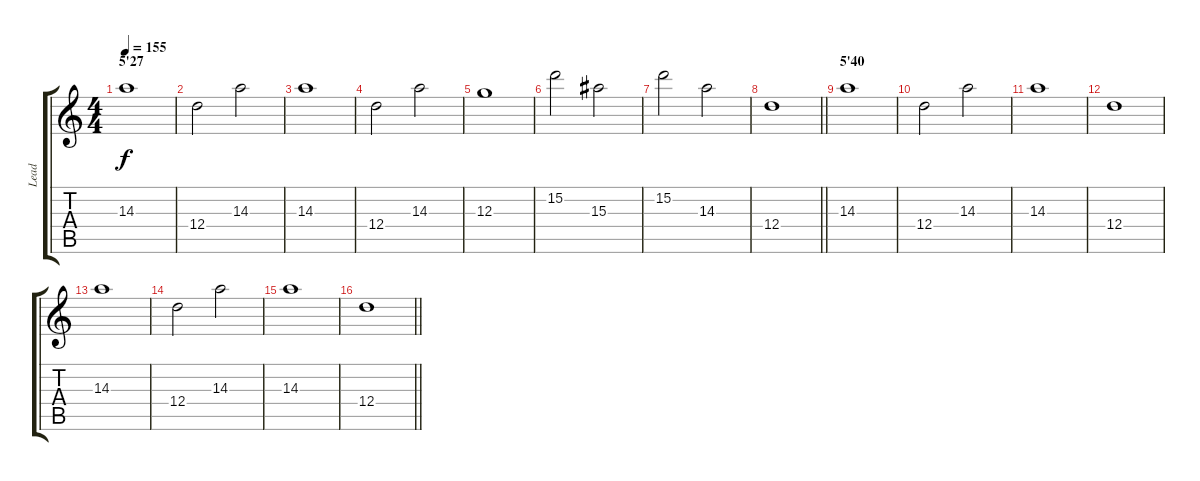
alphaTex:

\track ("Lead" "Lead") {instrument distortionguitar}
\staff {score tabs}
\tuning (E4 B3 G3 D3 A2 E2) {hide}
\ts (4 4)
\section ("" "5'27")
\tempo 155
\clef g2
\ks c
14.3.1{dy f} |
12.4.2 14.3.2 |
14.3.1 |
12.4.2 14.3.2 |
12.3.1 |
15.2.2 15.3.2 |
15.2.2 14.3.2 |
\barLineRight lightlight
12.4.1 |
\section ("" "5'40")
14.3.1 |
12.4.2 14.3.2 |
14.3.1 |
12.4.1 |
14.3.1 |
12.4.2 14.3.2 |
14.3.1 |
\barLineRight lightlight
12.4.1
